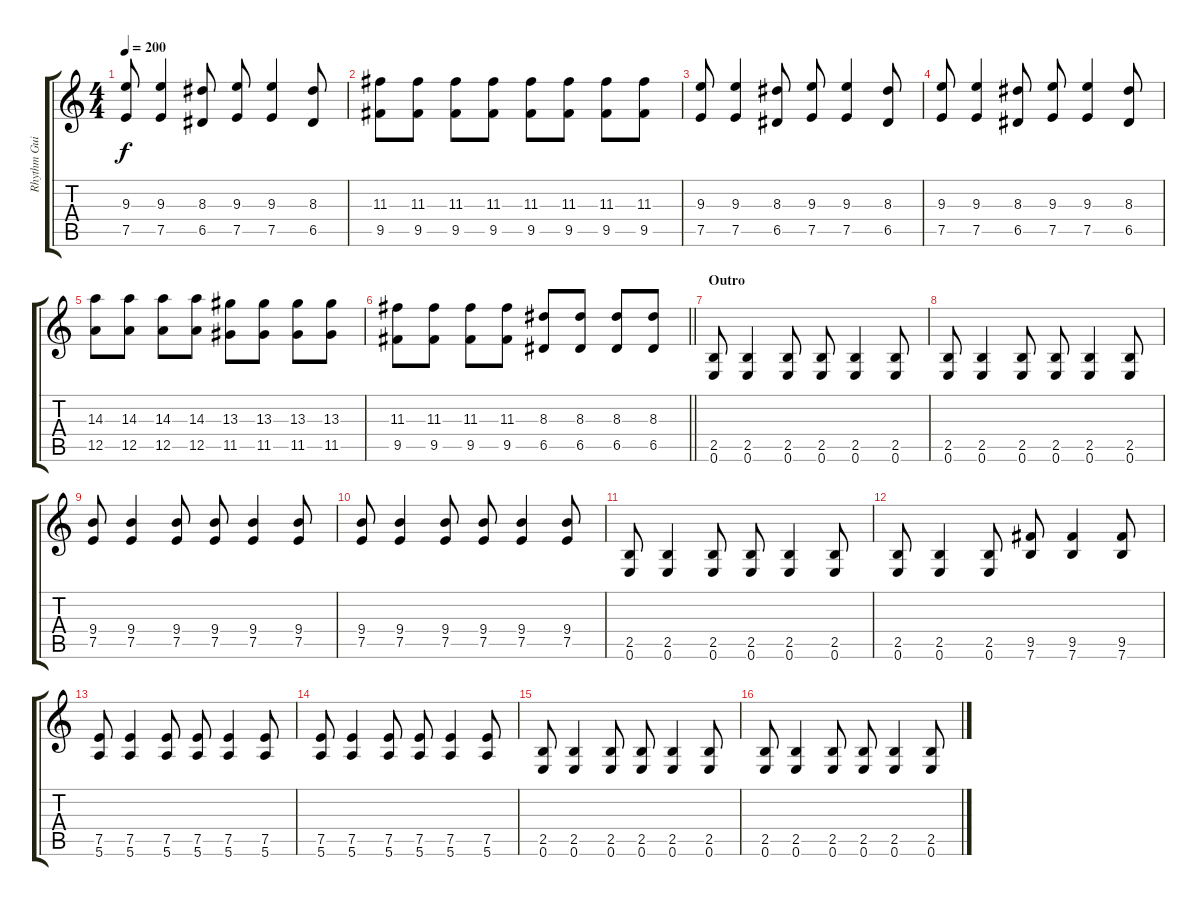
\track ("Rhythm Guitar " "Rhythm Gui") {instrument distortionguitar}
\staff {score tabs}
\tuning (E4 B3 G3 D3 A2 E2) {hide}
\ts (4 4)
\tempo 200
\clef g2
\ks c
(9.3 7.5).8{dy f} (9.3 7.5).4 (8.3 6.5).8 (9.3 7.5).8 (9.3 7.5).4 (8.3 6.5).8 |
(11.3 9.5).8 (11.3 9.5).8 (11.3 9.5).8 (11.3 9.5).8 (11.3 9.5).8 (11.3 9.5).8 (11.3 9.5).8 (11.3 9.5).8 |
(9.3 7.5).8 (9.3 7.5).4 (8.3 6.5).8 (9.3 7.5).8 (9.3 7.5).4 (8.3 6.5).8 |
(9.3 7.5).8 (9.3 7.5).4 (8.3 6.5).8 (9.3 7.5).8 (9.3 7.5).4 (8.3 6.5).8 |
(14.3 12.5).8 (14.3 12.5).8 (14.3 12.5).8 (14.3 12.5).8 (13.3 11.5).8 (13.3 11.5).8 (13.3 11.5).8 (13.3 11.5).8 |
\barLineRight lightlight
(11.3 9.5).8 (11.3 9.5).8 (11.3 9.5).8 (11.3 9.5).8 (8.3 6.5).8 (8.3 6.5).8 (8.3 6.5).8 (8.3 6.5).8 |
\section ("" "Outro")
(2.5 0.6).8 (2.5 0.6).4 (2.5 0.6).8 (2.5 0.6).8 (2.5 0.6).4 (2.5 0.6).8 |
(2.5 0.6).8 (2.5 0.6).4 (2.5 0.6).8 (2.5 0.6).8 (2.5 0.6).4 (2.5 0.6).8 |
(9.4 7.5).8 (9.4 7.5).4 (9.4 7.5).8 (9.4 7.5).8 (9.4 7.5).4 (9.4 7.5).8 |
(9.4 7.5).8 (9.4 7.5).4 (9.4 7.5).8 (9.4 7.5).8 (9.4 7.5).4 (9.4 7.5).8 |
(2.5 0.6).8 (2.5 0.6).4 (2.5 0.6).8 (2.5 0.6).8 (2.5 0.6).4 (2.5 0.6).8 |
(2.5 0.6).8 (2.5 0.6).4 (2.5 0.6).8 (9.5 7.6).8 (9.5 7.6).4 (9.5 7.6).8 |
(7.5 5.6).8 (7.5 5.6).4 (7.5 5.6).8 (7.5 5.6).8 (7.5 5.6).4 (7.5 5.6).8 |
(7.5 5.6).8 (7.5 5.6).4 (7.5 5.6).8 (7.5 5.6).8 (7.5 5.6).4 (7.5 5.6).8 |
(2.5 0.6).8 (2.5 0.6).4 (2.5 0.6).8 (2.5 0.6).8 (2.5 0.6).4 (2.5 0.6).8 |
(2.5 0.6).8 (2.5 0.6).4 (2.5 0.6).8 (2.5 0.6).8 (2.5 0.6).4 (2.5 0.6).8
